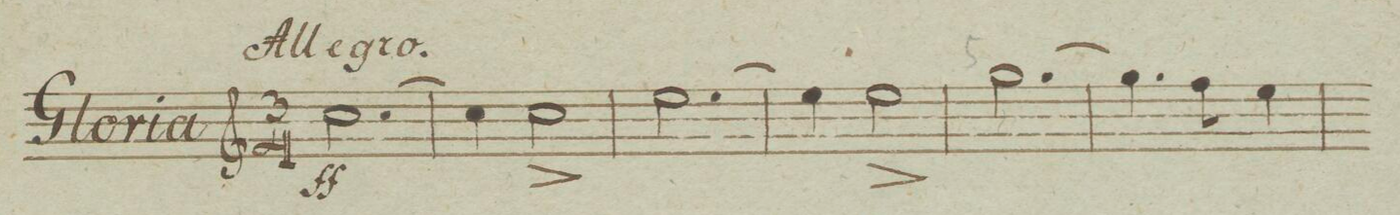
**kern	**dynam
*I"Clarinetto 1o. in B	*
*clefG2	*
*k[b-e-]	*
*M3/4	*
[2.b-\	ff
=2	=2
4b-\]	.
2b-^<\	.
=3	=3
[2.dd\	.
=4	=4
4dd\]	.
2dd^<\	.
=5	=5
[2.ff\	.
=6	=6
4.ff\]	.
8ee-\	.
4dd\	.
=7	=7
*-	*-
